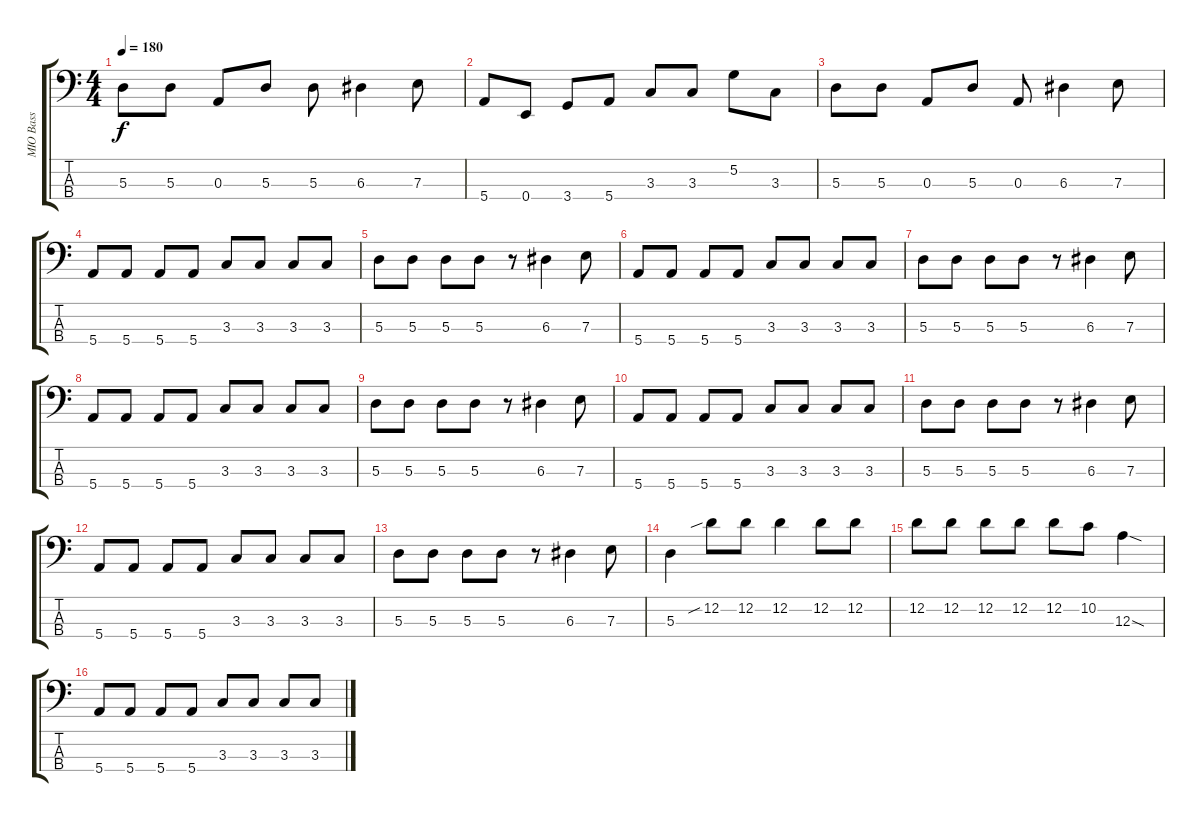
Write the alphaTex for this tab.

\track ("MIO Bass" "MIO Bass") {instrument electricbassfinger}
\staff {score tabs}
\tuning (G2 D2 A1 E1) {hide}
\ts (4 4)
\tempo 180
\clef f4
\ks c
5.3.8{dy f} 5.3.8 0.3.8 5.3.8 5.3.8 6.3.4 7.3.8 |
5.4.8 0.4.8 3.4.8 5.4.8 3.3.8 3.3.8 5.2.8 3.3.8 |
5.3.8 5.3.8 0.3.8 5.3.8 0.3.8 6.3.4 7.3.8 |
5.4.8 5.4.8 5.4.8 5.4.8 3.3.8 3.3.8 3.3.8 3.3.8 |
5.3.8 5.3.8 5.3.8 5.3.8 r.8 6.3.4 7.3.8 |
5.4.8 5.4.8 5.4.8 5.4.8 3.3.8 3.3.8 3.3.8 3.3.8 |
5.3.8 5.3.8 5.3.8 5.3.8 r.8 6.3.4 7.3.8 |
5.4.8 5.4.8 5.4.8 5.4.8 3.3.8 3.3.8 3.3.8 3.3.8 |
5.3.8 5.3.8 5.3.8 5.3.8 r.8 6.3.4 7.3.8 |
5.4.8 5.4.8 5.4.8 5.4.8 3.3.8 3.3.8 3.3.8 3.3.8 |
5.3.8 5.3.8 5.3.8 5.3.8 r.8 6.3.4 7.3.8 |
5.4.8 5.4.8 5.4.8 5.4.8 3.3.8 3.3.8 3.3.8 3.3.8 |
5.3.8 5.3.8 5.3.8 5.3.8 r.8 6.3.4 7.3.8 |
5.3.4 12.2{sib}.8 12.2.8 12.2.4 12.2.8 12.2.8 |
12.2.8 12.2.8 12.2.8 12.2.8 12.2.8 10.2.8 12.3{sod}.4 |
5.4.8 5.4.8 5.4.8 5.4.8 3.3.8 3.3.8 3.3.8 3.3.8
